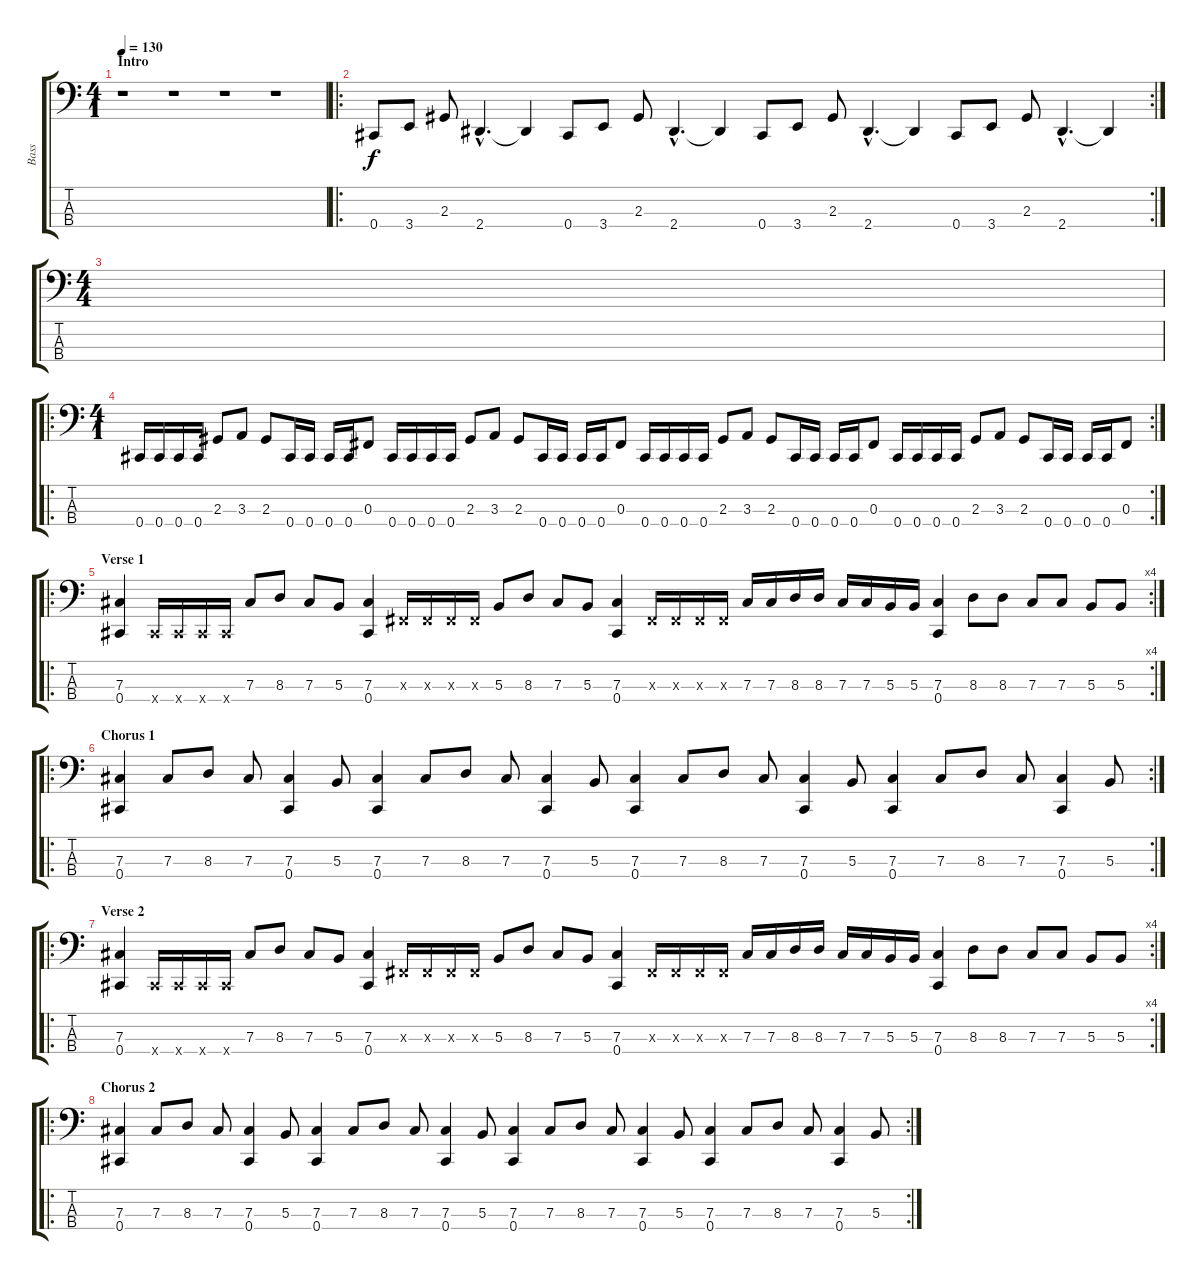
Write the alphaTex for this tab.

\track ("Bass" "Bass") {instrument electricbasspick}
\staff {score tabs}
\tuning (E2 B1 Gb1 Db1) {hide}
\ts (4 1)
\section ("" "Intro")
\tempo 130
\clef f4
\ks c
r.1{dy f instrument electricbasspick} r.1 r.1 r.1 |
\ro
\rc 2
0.4.8 3.4.8 2.3.8 2.4{hac}.4{d} 2.4{t}.4 0.4.8 3.4.8 2.3.8 2.4{hac}.4{d} 2.4{t}.4 0.4.8 3.4.8 2.3.8 2.4{hac}.4{d} 2.4{t}.4 0.4.8 3.4.8 2.3.8 2.4{hac}.4{d} 2.4{t}.4 |
\ts (4 4)
|
\ro
\rc 2
\ts (4 1)
0.4.16 0.4.16 0.4.16 0.4.16 2.3.8 3.3.8 2.3.8 0.4.16 0.4.16 0.4.16 0.4.16 0.3.8 0.4.16 0.4.16 0.4.16 0.4.16 2.3.8 3.3.8 2.3.8 0.4.16 0.4.16 0.4.16 0.4.16 0.3.8 0.4.16 0.4.16 0.4.16 0.4.16 2.3.8 3.3.8 2.3.8 0.4.16 0.4.16 0.4.16 0.4.16 0.3.8 0.4.16 0.4.16 0.4.16 0.4.16 2.3.8 3.3.8 2.3.8 0.4.16 0.4.16 0.4.16 0.4.16 0.3.8 |
\ro
\rc 4
\section ("" "Verse 1")
(7.3 0.4).4 0.4{x}.16 0.4{x}.16 0.4{x}.16 0.4{x}.16 7.3.8 8.3.8 7.3.8 5.3.8 (7.3 0.4).4 0.3{x}.16 0.3{x}.16 0.3{x}.16 0.3{x}.16 5.3.8 8.3.8 7.3.8 5.3.8 (7.3 0.4).4 0.3{x}.16 0.3{x}.16 0.3{x}.16 0.3{x}.16 7.3.16 7.3.16 8.3.16 8.3.16 7.3.16 7.3.16 5.3.16 5.3.16 (7.3 0.4).4 8.3.8 8.3.8 7.3.8 7.3.8 5.3.8 5.3.8 |
\ro
\rc 2
\section ("" "Chorus 1")
(7.3 0.4).4 7.3.8 8.3.8 7.3.8 (7.3 0.4).4 5.3.8 (7.3 0.4).4 7.3.8 8.3.8 7.3.8 (7.3 0.4).4 5.3.8 (7.3 0.4).4 7.3.8 8.3.8 7.3.8 (7.3 0.4).4 5.3.8 (7.3 0.4).4 7.3.8 8.3.8 7.3.8 (7.3 0.4).4 5.3.8 |
\ro
\rc 4
\section ("" "Verse 2")
(7.3 0.4).4 0.4{x}.16 0.4{x}.16 0.4{x}.16 0.4{x}.16 7.3.8 8.3.8 7.3.8 5.3.8 (7.3 0.4).4 0.3{x}.16 0.3{x}.16 0.3{x}.16 0.3{x}.16 5.3.8 8.3.8 7.3.8 5.3.8 (7.3 0.4).4 0.3{x}.16 0.3{x}.16 0.3{x}.16 0.3{x}.16 7.3.16 7.3.16 8.3.16 8.3.16 7.3.16 7.3.16 5.3.16 5.3.16 (7.3 0.4).4 8.3.8 8.3.8 7.3.8 7.3.8 5.3.8 5.3.8 |
\ro
\rc 2
\section ("" "Chorus 2")
(7.3 0.4).4 7.3.8 8.3.8 7.3.8 (7.3 0.4).4 5.3.8 (7.3 0.4).4 7.3.8 8.3.8 7.3.8 (7.3 0.4).4 5.3.8 (7.3 0.4).4 7.3.8 8.3.8 7.3.8 (7.3 0.4).4 5.3.8 (7.3 0.4).4 7.3.8 8.3.8 7.3.8 (7.3 0.4).4 5.3.8
